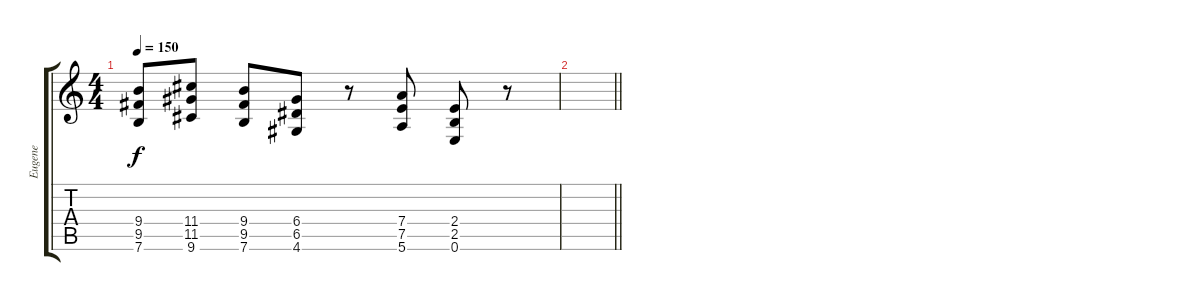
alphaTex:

\track ("Eugene" "Eugene") {instrument distortionguitar}
\staff {score tabs}
\tuning (E4 B3 G3 D3 A2 E2) {hide}
\ts (4 4)
\tempo 150
\clef g2
\ks c
(9.4 9.5 7.6).8{dy f} (11.4 11.5 9.6).8 (9.4 9.5 7.6).8 (6.4 6.5 4.6).8 r.8 (7.4 7.5 5.6).8 (2.4 2.5 0.6).8 r.8 |
\barLineRight lightlight
